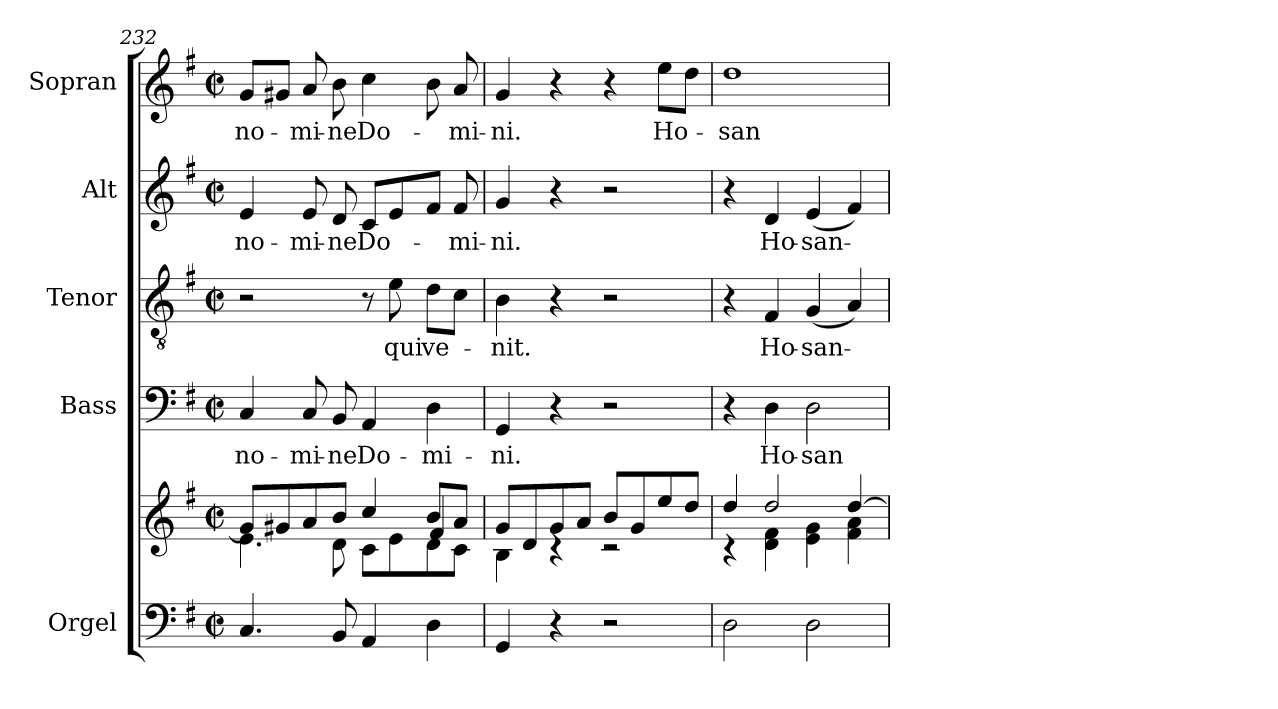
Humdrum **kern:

**kern	**kern	**kern	**text	**kern	**text	**kern	**text	**kern	**text
*part5	*part5	*part4	*part4	*part3	*part3	*part2	*part2	*part1	*part1
*staff6	*staff5	*staff4	*staff4	*staff3	*staff3	*staff2	*staff2	*staff1	*staff1
*I"Orgel	*	*I"Bass	*	*I"Tenor	*	*I"Alt	*	*I"Sopran	*
*I'Org.	*	*I'B.	*	*I'T.	*	*I'A.	*	*I'S.	*
*clefF4	*clefG2	*clefF4	*	*clefGv2	*	*clefG2	*	*clefG2	*
*k[f#]	*k[f#]	*k[f#]	*	*k[f#]	*	*k[f#]	*	*k[f#]	*
*G:	*G:	*G:	*	*G:	*	*G:	*	*G:	*
*M2/2	*M2/2	*M2/2	*	*M2/2	*	*M2/2	*	*M2/2	*
*met(c|)	*met(c|)	*met(c|)	*	*met(c|)	*	*met(c|)	*	*met(c|)	*
=232	=232	=232	=232	=232	=232	=232	=232	=232	=232
*	*^	*	*	*	*	*	*	*	*
*	*	*^	*	*	*	*	*	*	*	*
!	!	!	!	!	!LO:LY:b	!	!	!	!LO:LY:b	!	!LO:LY:b
4.C/	8g/L]	4.e\	2.ryy	4C/	no-	2r	.	4e/	no-	8g/L	no-
.	8g#X/	.	.	.	.	.	.	.	.	8g#X/J	.
!	!	!	!	!	!LO:LY:b	!	!	!	!LO:LY:b	!	!LO:LY:b
.	8a/	.	.	8C/	-mi-	.	.	8e/	-mi-	8a/	-mi-
!	!	!	!	!	!LO:LY:b	!	!	!	!LO:LY:b	!	!LO:LY:b
8BB/	8b/J	8d\	.	8BB/	-ne	.	.	8d/	-ne	8b\	-ne
!	!	!	!	!	!LO:LY:b	!	!	!	!LO:LY:b	!	!LO:LY:b
4AA/	4cc/	8c\L	.	4AA/	Do-	8r	.	8c/L	Do-	4cc\	Do-
!	!	!	!	!	!	!	!LO:LY:b	!	!	!	!
.	.	8e\	.	.	.	8e\	qui	8e/	.	.	.
!	!	!	!	!	!LO:LY:b	!	!LO:LY:b	!	!	!	!
4D\	8b/L	8d\	4f#/	4D\	-mi-	8d\L	ve-	8f#/J	.	8b\	.
!	!	!	!	!	!	!	!	!	!LO:LY:b	!	!LO:LY:b
.	8a/J	8c\J	.	.	.	8c\J	.	8f#/	-mi-	8a/	-mi-
*	*	*v	*v	*	*	*	*	*	*	*	*
=233	=233	=233	=233	=233	=233	=233	=233	=233	=233	=233
!	!	!	!	!LO:LY:b	!	!LO:LY:b	!	!LO:LY:b	!	!LO:LY:b
4GG/	8g/L	4B\	4GG/	-ni.	4B\	-nit.	4g/	-ni.	4g/	-ni.
.	8d/	.	.	.	.	.	.	.	.	.
4r	8g/	4rB	4r	.	4r	.	4r	.	4r	.
.	8a/J	.	.	.	.	.	.	.	.	.
2r	8b/L	2rc	2r	.	2r	.	2r	.	4r	.
.	8g/	.	.	.	.	.	.	.	.	.
!	!	!	!	!	!	!	!	!	!	!LO:LY:b
.	8ee/	.	.	.	.	.	.	.	8ee\L	Ho-
.	8dd/J	.	.	.	.	.	.	.	8dd\J	.
=234	=234	=234	=234	=234	=234	=234	=234	=234	=234	=234
!	!	!	!	!	!	!	!	!	!	!LO:LY:b
2D\	4dd/	4rc	4r	.	4r	.	4r	.	1dd	-san-
!	!	!	!	!LO:LY:b	!	!LO:LY:b	!	!LO:LY:b	!	!
.	2dd/	4d\ 4f#\	4D\	Ho-	4F#/	Ho-	4d/	Ho-	.	.
!	!	!	!	!LO:LY:b	!	!LO:LY:b	!	!LO:LY:b	!	!
2D\	.	4e\ 4g\	2D\	-san-	(<4G/	-san-	(<4e/	-san-	.	.
.	[>4dd/	4f#\ 4a\	.	.	4A/)	.	4f#/)	.	.	.
*	*v	*v	*	*	*	*	*	*	*	*
=	=	=	=	=	=	=	=	=	=
*-	*-	*-	*-	*-	*-	*-	*-	*-	*-
